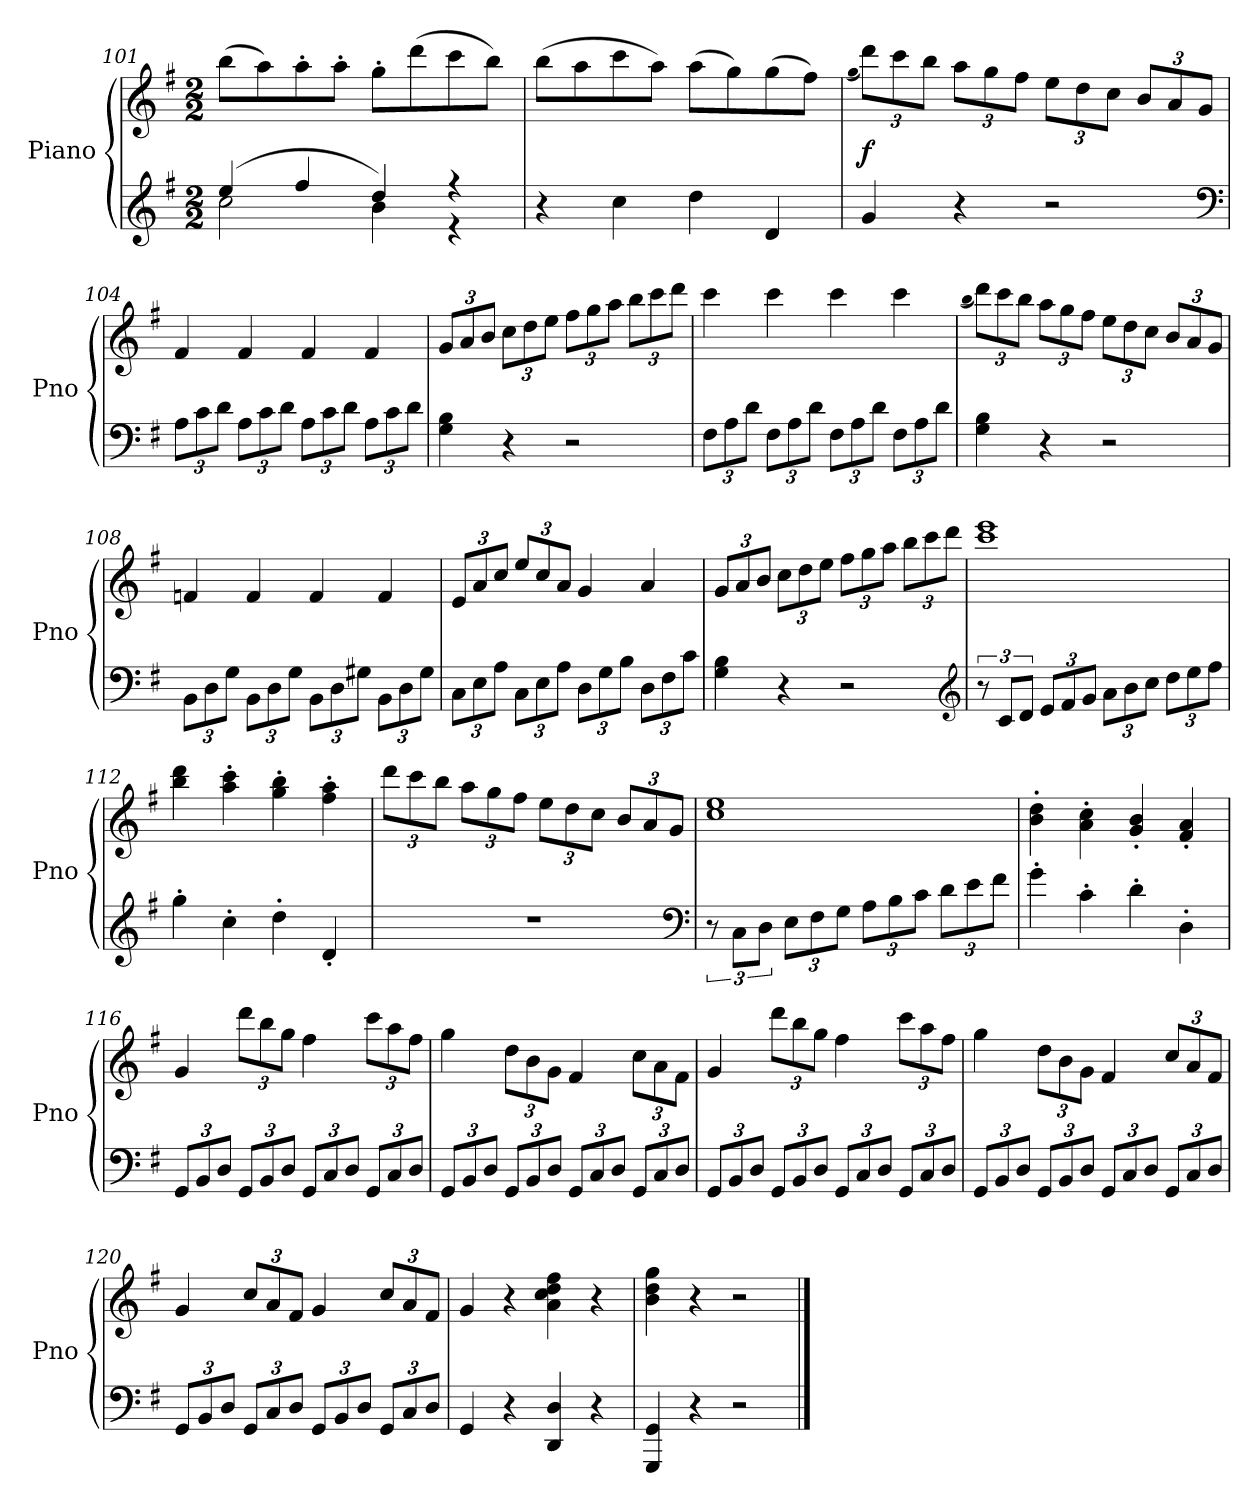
**kern	**kern	**dynam
*part1	*part1	*part1
*staff2	*staff1	*staff1/2
*I"Piano	*	*
*I'Pno	*	*
*clefG2	*clefG2	*
*k[f#]	*k[f#]	*
*G:	*G:	*
*M2/2	*M2/2	*
=101	=101	=101
*^	*	*
(4ee/	2cc\	(8bb\L	.
.	.	8aa\)	.
4ff#/	.	8aa'\	.
.	.	8aa'\J	.
4dd/)	4b\	8gg'\L	.
.	.	(8ddd\	.
4r	4r	8ccc\	.
.	.	8bb\J)	.
*v	*v	*	*
=102	=102	=102
4r	(8bb\L	.
.	8aa\	.
4cc\	8ccc\	.
.	8aa\J)	.
4dd\	(8aa\L	.
.	8gg\)	.
4d/	(8gg\	.
.	8ff#\J)	.
=103	=103	=103
.	(qgg	.
4g/	12ddd\L)	f
.	12ccc\	.
.	12bb\J	.
4r	12aa\L	.
.	12gg\	.
.	12ff#\J	.
2r	12ee\L	.
.	12dd\	.
.	12cc\J	.
.	12b/L	.
.	12a/	.
.	12g/J	.
*clefF4	*	*
=104	=104	=104
12A\L	4f#/	.
12c\	.	.
12d\J	.	.
12A\L	4f#/	.
12c\	.	.
12d\J	.	.
12A\L	4f#/	.
12c\	.	.
12d\J	.	.
12A\L	4f#/	.
12c\	.	.
12d\J	.	.
=105	=105	=105
4G\ 4B\	12g/L	.
.	12a/	.
.	12b/J	.
4r	12cc\L	.
.	12dd\	.
.	12ee\J	.
2r	12ff#\L	.
.	12gg\	.
.	12aa\J	.
.	12bb\L	.
.	12ccc\	.
.	12ddd\J	.
=106	=106	=106
12F#\L	4ccc\	.
12A\	.	.
12d\J	.	.
12F#\L	4ccc\	.
12A\	.	.
12d\J	.	.
12F#\L	4ccc\	.
12A\	.	.
12d\J	.	.
12F#\L	4ccc\	.
12A\	.	.
12d\J	.	.
=107	=107	=107
.	(qbb	.
4G\ 4B\	12ddd\L)	.
.	12ccc\	.
.	12bb\J	.
4r	12aa\L	.
.	12gg\	.
.	12ff#\J	.
2r	12ee\L	.
.	12dd\	.
.	12cc\J	.
.	12b/L	.
.	12a/	.
.	12g/J	.
=108	=108	=108
12BB\L	4fn/	.
12D\	.	.
12G\J	.	.
12BB\L	4f/	.
12D\	.	.
12G\J	.	.
12BB\L	4f/	.
12D\	.	.
12G#X\J	.	.
12BB\L	4f/	.
12D\	.	.
12G#\J	.	.
=109	=109	=109
12C\L	12e/L	.
12E\	12a/	.
12A\J	12cc/J	.
12C\L	12ee/L	.
12E\	12cc/	.
12A\J	12a/J	.
12D\L	4g/	.
12G\	.	.
12B\J	.	.
12D\L	4a/	.
12F#\	.	.
12c\J	.	.
=110	=110	=110
4G\ 4B\	12g/L	.
.	12a/	.
.	12b/J	.
4r	12cc\L	.
.	12dd\	.
.	12ee\J	.
2r	12ff#\L	.
.	12gg\	.
.	12aa\J	.
.	12bb\L	.
.	12ccc\	.
.	12ddd\J	.
*clefG2	*	*
=111	=111	=111
12r	1ccc 1eee	.
12c/L	.	.
12d/J	.	.
12e/L	.	.
12f#/	.	.
12g/J	.	.
12a\L	.	.
12b\	.	.
12cc\J	.	.
12dd\L	.	.
12ee\	.	.
12ff#\J	.	.
=112	=112	=112
4gg'\	4bb\ 4ddd\	.
4cc'\	4aa'\ 4ccc'\	.
4dd'\	4gg'\ 4bb'\	.
4d'/	4ff#'\ 4aa'\	.
=113	=113	=113
1r	12ddd\L	.
.	12ccc\	.
.	12bb\J	.
.	12aa\L	.
.	12gg\	.
.	12ff#\J	.
.	12ee\L	.
.	12dd\	.
.	12cc\J	.
.	12b/L	.
.	12a/	.
.	12g/J	.
*clefF4	*	*
=114	=114	=114
12r	1cc 1ee	.
12C\L	.	.
12D\J	.	.
12E\L	.	.
12F#\	.	.
12G\J	.	.
12A\L	.	.
12B\	.	.
12c\J	.	.
12d\L	.	.
12e\	.	.
12f#\J	.	.
=115	=115	=115
4g'\	4b'\ 4dd'\	.
4c'\	4a'\ 4cc'\	.
4d'\	4g'/ 4b'/	.
4D'\	4f#'/ 4a'/	.
=116	=116	=116
12GG/L	4g/	.
12BB/	.	.
12D/J	.	.
12GG/L	12ddd\L	.
12BB/	12bb\	.
12D/J	12gg\J	.
12GG/L	4ff#\	.
12C/	.	.
12D/J	.	.
12GG/L	12ccc\L	.
12C/	12aa\	.
12D/J	12ff#\J	.
=117	=117	=117
12GG/L	4gg\	.
12BB/	.	.
12D/J	.	.
12GG/L	12dd\L	.
12BB/	12b\	.
12D/J	12g\J	.
12GG/L	4f#/	.
12C/	.	.
12D/J	.	.
12GG/L	12cc\L	.
12C/	12a\	.
12D/J	12f#\J	.
=118	=118	=118
12GG/L	4g/	.
12BB/	.	.
12D/J	.	.
12GG/L	12ddd\L	.
12BB/	12bb\	.
12D/J	12gg\J	.
12GG/L	4ff#\	.
12C/	.	.
12D/J	.	.
12GG/L	12ccc\L	.
12C/	12aa\	.
12D/J	12ff#\J	.
=119	=119	=119
12GG/L	4gg\	.
12BB/	.	.
12D/J	.	.
12GG/L	12dd\L	.
12BB/	12b\	.
12D/J	12g\J	.
12GG/L	4f#/	.
12C/	.	.
12D/J	.	.
12GG/L	12cc/L	.
12C/	12a/	.
12D/J	12f#/J	.
=120	=120	=120
12GG/L	4g/	.
12BB/	.	.
12D/J	.	.
12GG/L	12cc/L	.
12C/	12a/	.
12D/J	12f#/J	.
12GG/L	4g/	.
12BB/	.	.
12D/J	.	.
12GG/L	12cc/L	.
12C/	12a/	.
12D/J	12f#/J	.
=121	=121	=121
4GG/	4g/	.
4r	4r	.
4DD/ 4D/	4a\ 4cc\ 4dd\ 4ff#\	.
4r	4r	.
=122	=122	=122
4GGG/ 4GG/	4b\ 4dd\ 4gg\	.
4r	4r	.
2r	2r	.
==	==	==
*-	*-	*-
